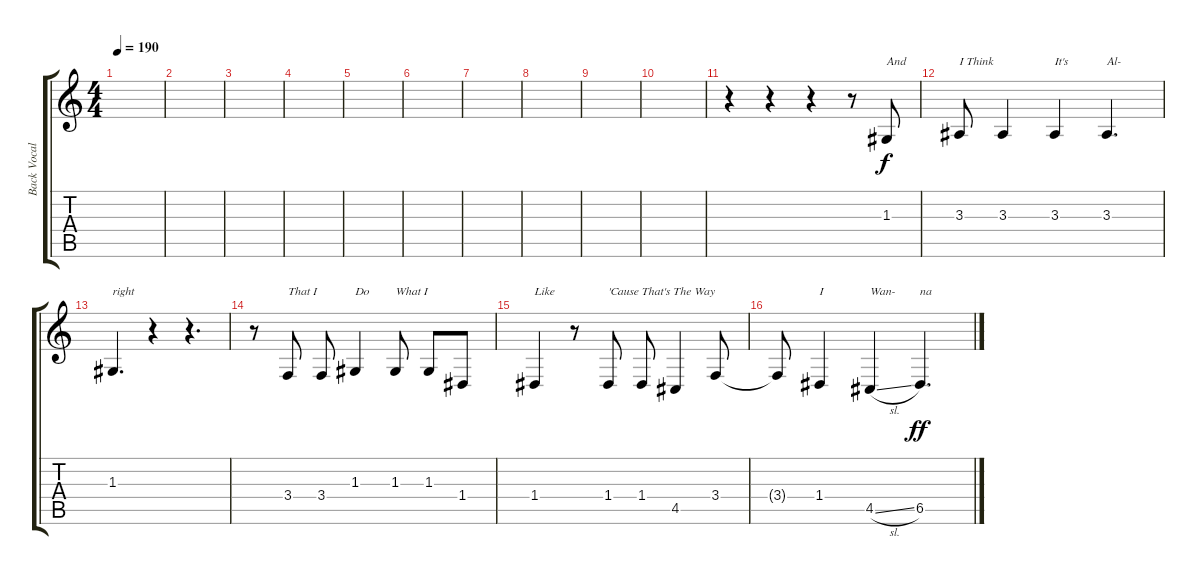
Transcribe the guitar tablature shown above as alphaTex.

\track ("Back Vocals" "Back Vocal") {instrument altosax}
\staff {score tabs}
\tuning (E4 B3 G3 D3 A2 E2) {hide}
\ts (4 4)
\tempo 190
\clef g2
\ks c
|
|
|
|
|
|
|
|
|
|
r.4 r.4 r.4 r.8 1.3.8{txt "And"} |
3.3.8{txt "I Think"} 3.3.4 3.3.4{txt "It's"} 3.3.4{d txt "Al-"} |
1.3.4{d txt "right"} r.4 r.4{d} |
r.8 3.4.8{txt "That I"} 3.4.8 1.3.4{txt "Do"} 1.3.8{txt "What I "} 1.3.8 1.4.8 |
1.4.4{txt "Like"} r.8 1.4.8{txt "'Cause That's The Way"} 1.4.8 4.5.4 3.4.8 |
3.4{t}.8 1.4.4{txt "I"} 4.5{sl}.4{txt "Wan-"} 6.5{ss}.4{d txt "na" dy ff}
